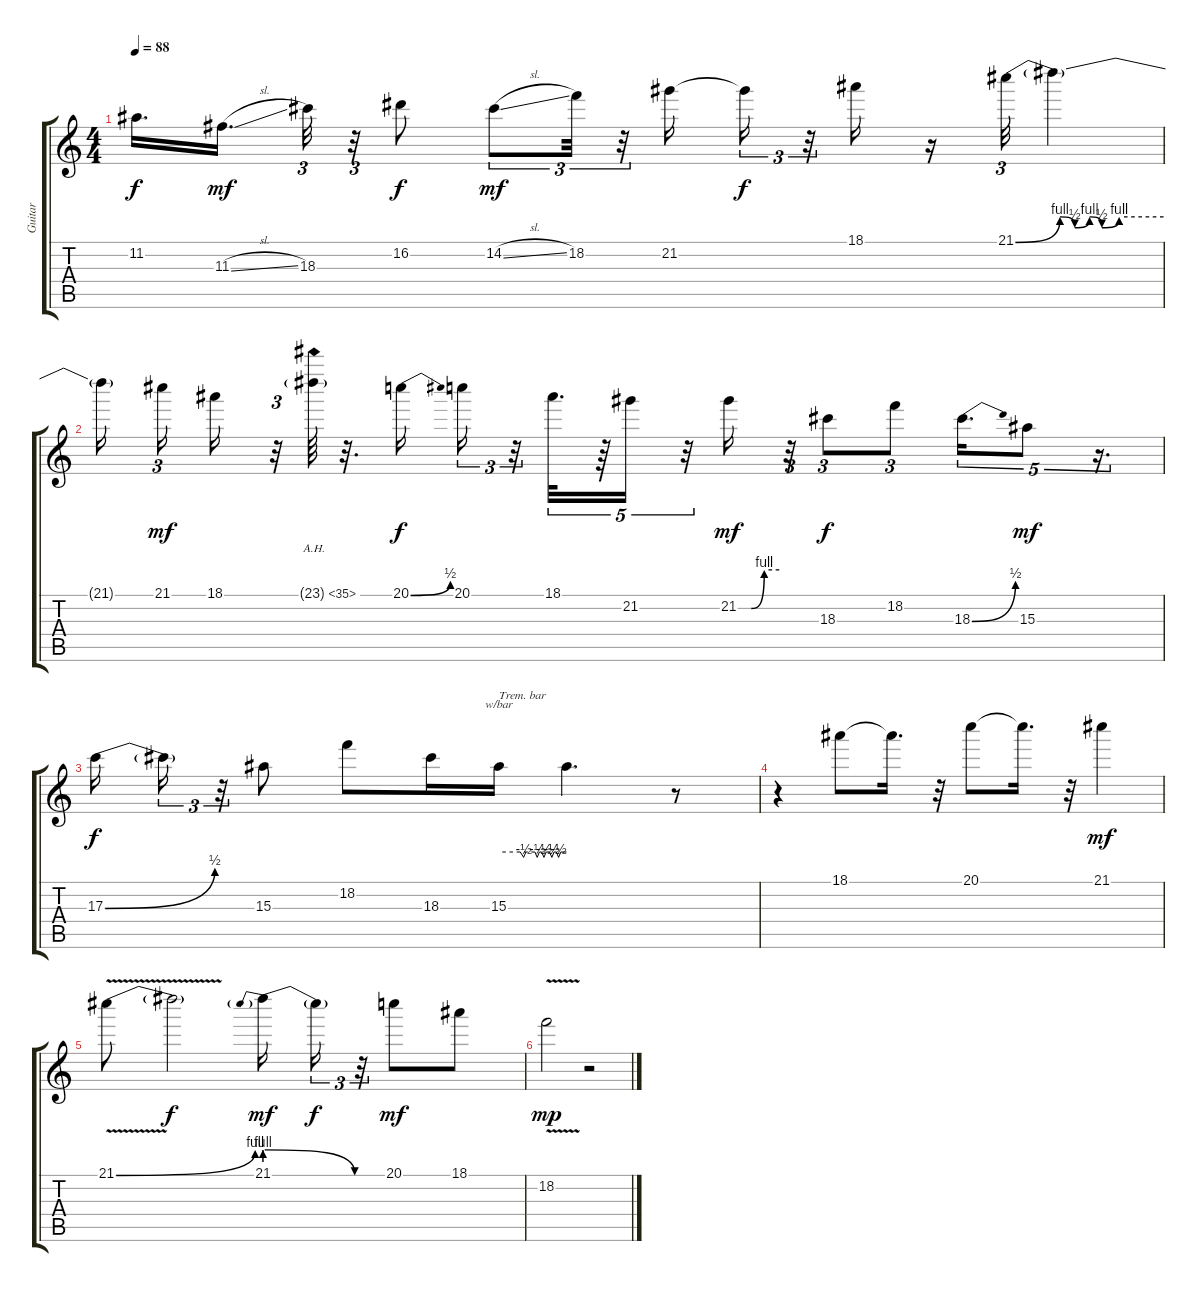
\track ("Guitar" "Guitar") {instrument distortionguitar}
\staff {score tabs}
\tuning (E4 B3 G3 D3 A2 E2) {hide}
\ts (4 4)
\tempo 88
\clef g2
\ks c
11.2{t}.16{d dy f} 11.3{sl}.16{d dy mf beam splitsecondary} 18.3.32{tu (3 2)} r.32{tu (3 2)} 16.2.8{dy f} 14.2{sl}.8{tu (3 2) dy mf} 18.2.32{tu (3 2)} r.32{tu (3 2)} 21.2.16 21.2{t}.16{tu (3 2) dy f} r.32{tu (3 2)} 18.1.16 r.16 21.1{be (custom 0 0 18 4 24 2 30 4 35 2 42 4 60 4)}.32{tu (3 2)} 21.1{t}.4 |
21.1{t}.16{beam splitsecondary} 21.1.16{tu (3 2) dy mf} 18.1.16 r.32{tu (3 2)} 23.1{ah 12 g}.64 r.32{d} 20.1{be (bend 0 0 60 2)}.16{dy f volume 0} 20.1.16{tu (3 2)} r.32{tu (3 2)} 18.1.32{d tu (5 4)} r.64{tu (5 4)} 21.2.16{tu (5 4)} r.32{tu (5 4)} 21.2{be (custom 0 0 19 0 38 4 60 4)}.16{dy mf} r.32{tu (3 2)} 18.3.8{tu (3 2) dy f} 18.2.8{tu (3 2)} 18.3{be (bend 0 0 60 2)}.16{d tu (5 4)} 15.3.8{tu (5 4) dy mf} r.16{d tu (5 4)} |
17.3{be (bend 0 0 60 2)}.16{dy f} 17.3{t}.16{tu (3 2)} r.32{tu (3 2)} 15.3.8 18.2.8 18.3.16 15.3.16{tbe (custom default 0 0 19 0 22 -2 24 0 32 0 34 -2 36 0 38 0 40 -2 42 0 45 0 47 -2 49 0 51 0 53 -2 55 0 60 0) txt "Trem. bar"} 15.3{t}.4{d} r.8 |
r.4 18.1.8 18.1{t}.16{d} r.32 20.1.8 20.1{t}.16{d} r.32 21.1.4{dy mf} |
21.1{be (bend 0 0 60 4) v}.8 21.1{t}.2{dy f} 21.1{be (prebendrelease 0 4 60 0)}.16{dy mf} 21.1{t}.16{tu (3 2) dy f} r.32{tu (3 2)} 20.1.8{dy mf} 18.1.8 |
18.2{v}.2{dy mp} r.2
